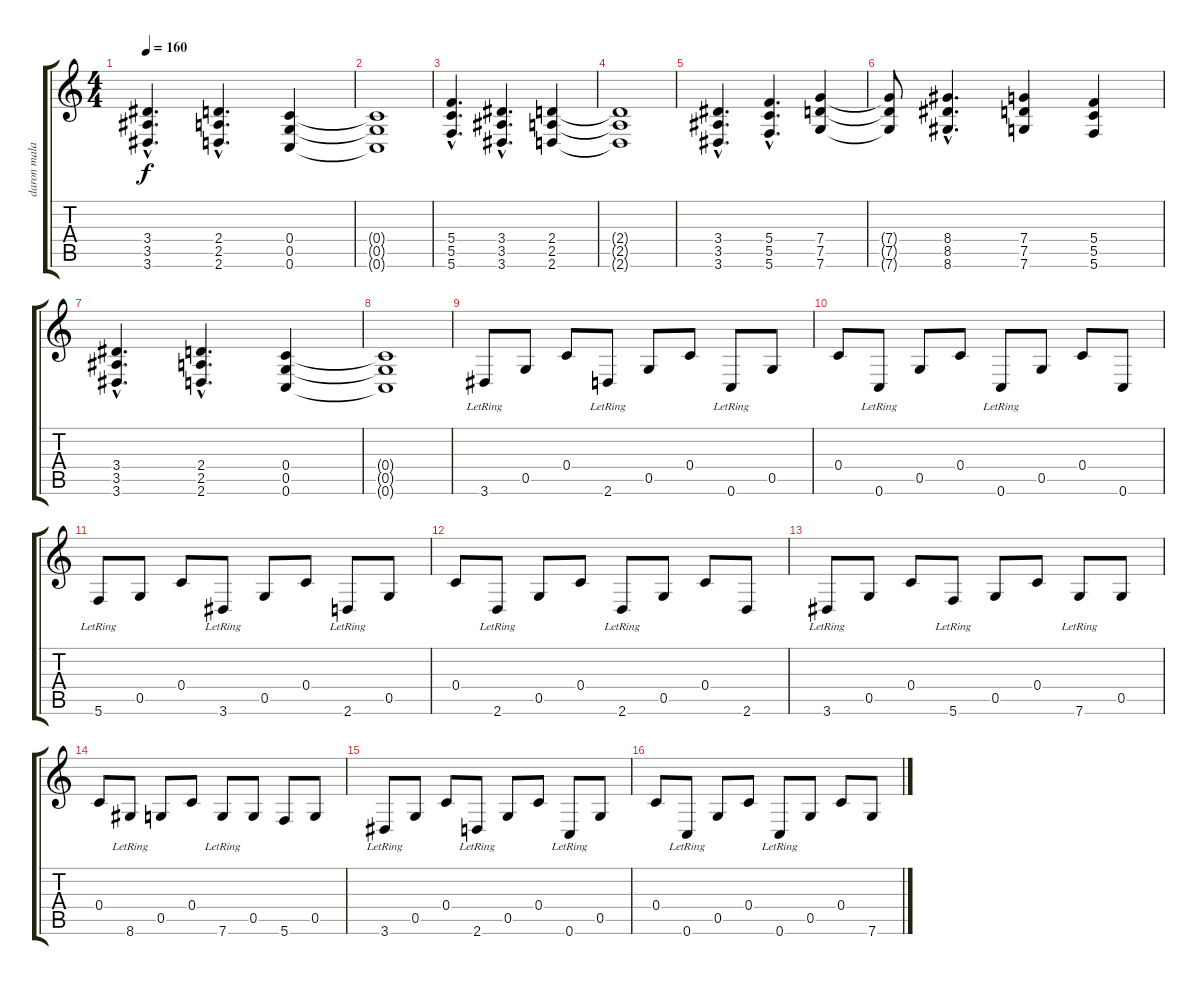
\track ("daron malakian" "daron mala") {instrument distortionguitar}
\staff {score tabs}
\tuning (D4 A3 F3 C3 G2 C2) {hide}
\ts (4 4)
\tempo 160
\clef g2
\ks c
(3.4{hac} 3.5{hac} 3.6{hac}).4{d dy f} (2.4{hac} 2.5{hac} 2.6{hac}).4{d} (0.4 0.5 0.6).4 |
(0.4{t} 0.5{t} 0.6{t}).1 |
(5.4{hac} 5.5{hac} 5.6{hac}).4{d} (3.4{hac} 3.5{hac} 3.6{hac}).4{d} (2.4 2.5 2.6).4 |
(2.4{t} 2.5{t} 2.6{t}).1 |
(3.4{hac} 3.5{hac} 3.6{hac}).4{d} (5.4{hac} 5.5{hac} 5.6{hac}).4{d} (7.4 7.5 7.6).4 |
(7.4{t} 7.5{t} 7.6{t}).8 (8.4{hac} 8.5{hac} 8.6{hac}).4{d} (7.4 7.5 7.6).4 (5.4 5.5 5.6).4 |
(3.4{hac} 3.5{hac} 3.6{hac}).4{d} (2.4{hac} 2.5{hac} 2.6{hac}).4{d} (0.4 0.5 0.6).4 |
(0.4{t} 0.5{t} 0.6{t}).1 |
3.6{lr}.8{instrument electricguitarmuted} 0.5.8 0.4.8 2.6{lr}.8 0.5.8 0.4.8 0.6{lr}.8 0.5.8 |
0.4.8 0.6{lr}.8 0.5.8 0.4.8 0.6{lr}.8 0.5.8 0.4.8 0.6.8 |
5.6{lr}.8 0.5.8 0.4.8 3.6{lr}.8 0.5.8 0.4.8 2.6{lr}.8 0.5.8 |
0.4.8 2.6{lr}.8 0.5.8 0.4.8 2.6{lr}.8 0.5.8 0.4.8 2.6.8 |
3.6{lr}.8 0.5.8 0.4.8 5.6{lr}.8 0.5.8 0.4.8 7.6{lr}.8 0.5.8 |
0.4.8 8.6{lr}.8 0.5.8 0.4.8 7.6{lr}.8 0.5.8 5.6.8 0.5.8 |
3.6{lr}.8 0.5.8 0.4.8 2.6{lr}.8 0.5.8 0.4.8 0.6{lr}.8 0.5.8 |
0.4.8 0.6{lr}.8 0.5.8 0.4.8 0.6{lr}.8 0.5.8 0.4.8 7.6.8
